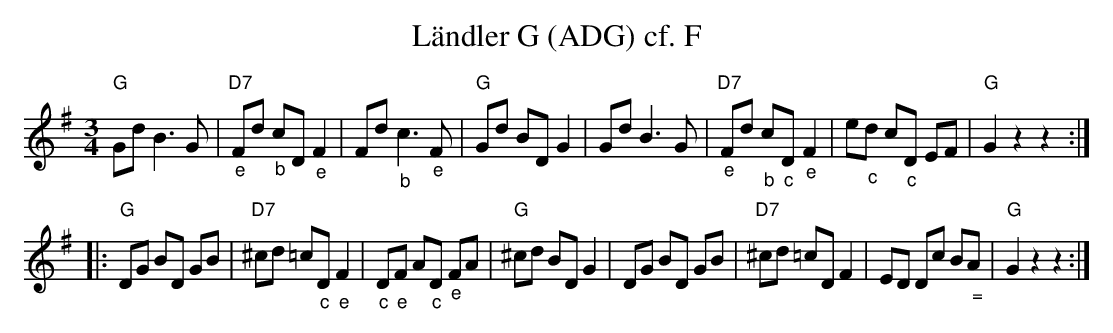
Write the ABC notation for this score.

X:1
T:L\"andler G (ADG) cf. F
M:3/4
L:1/8
K:Gmaj%%MIDI gchordon
"G"GdB3G | "D7""_e"Fd "_b"cD"_e"F2 | Fd"_b"c3"_e"F | "G"Gd BDG2 | GdB3G | "D7""_e"Fd "_b"c"_c"D"_e"F2 | e"_c"d c"_c"D EF | "G"G2z2z2 ::
"G"DG BD GB | "D7"^cd =c"_c"D"_e"F2 | "_c"D"_e"F A"_c"D "_e"FA | "G"^cd BDG2 | DG BD GB | "D7"^cd =cDF2 | ED Dc B"_ ="A | "G"G2z2z2 :|
